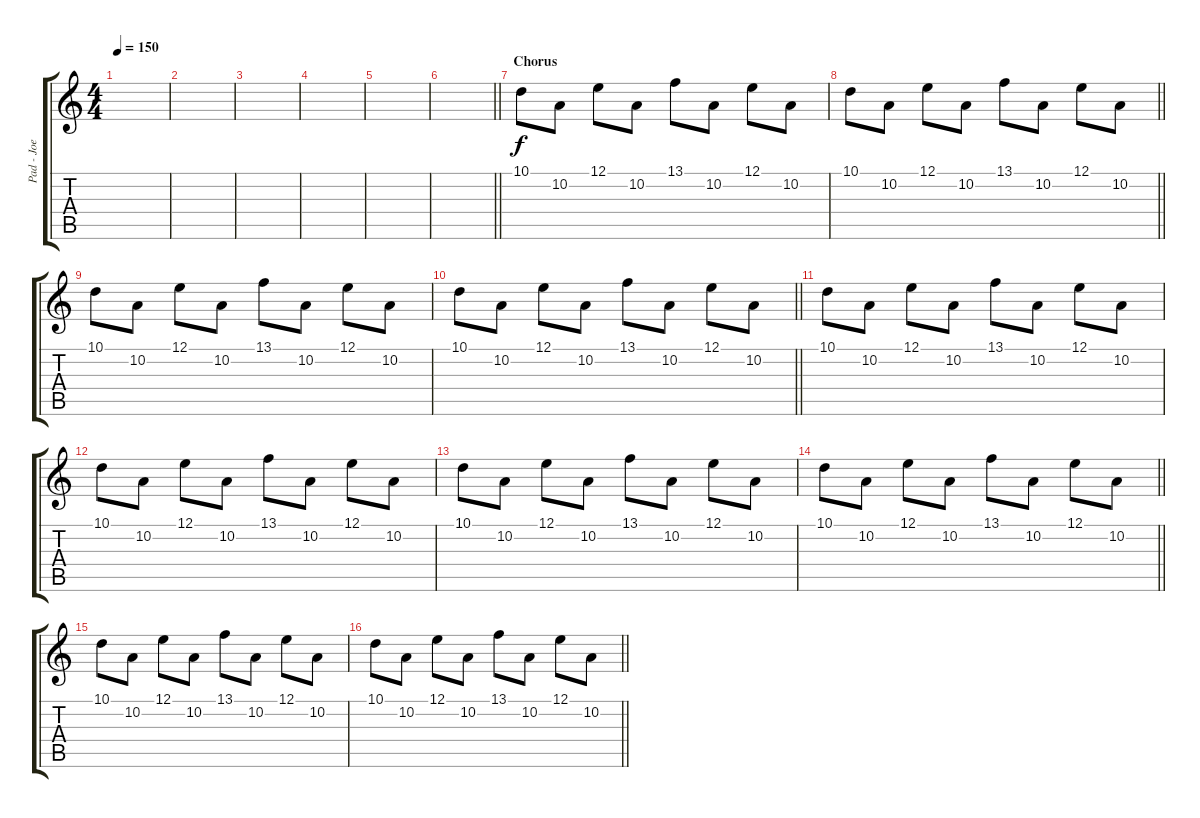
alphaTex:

\track ("Pad - Joe Hahn" "Pad - Joe ") {instrument lead1square}
\staff {score tabs}
\tuning (E4 B3 G3 D3 A2 E2) {hide}
\ts (4 4)
\tempo 150
\clef g2
\ks c
|
|
|
|
|
\barLineRight lightlight
|
\section ("" "Chorus")
10.1.8 10.2.8 12.1.8 10.2.8 13.1.8 10.2.8 12.1.8 10.2.8 |
\barLineRight lightlight
10.1.8 10.2.8 12.1.8 10.2.8 13.1.8 10.2.8 12.1.8 10.2.8 |
10.1.8 10.2.8 12.1.8 10.2.8 13.1.8 10.2.8 12.1.8 10.2.8 |
\barLineRight lightlight
10.1.8 10.2.8 12.1.8 10.2.8 13.1.8 10.2.8 12.1.8 10.2.8 |
10.1.8 10.2.8 12.1.8 10.2.8 13.1.8 10.2.8 12.1.8 10.2.8 |
10.1.8 10.2.8 12.1.8 10.2.8 13.1.8 10.2.8 12.1.8 10.2.8 |
10.1.8 10.2.8 12.1.8 10.2.8 13.1.8 10.2.8 12.1.8 10.2.8 |
\barLineRight lightlight
10.1.8 10.2.8 12.1.8 10.2.8 13.1.8 10.2.8 12.1.8 10.2.8 |
10.1.8 10.2.8 12.1.8 10.2.8 13.1.8 10.2.8 12.1.8 10.2.8 |
\barLineRight lightlight
10.1.8 10.2.8 12.1.8 10.2.8 13.1.8 10.2.8 12.1.8 10.2.8
